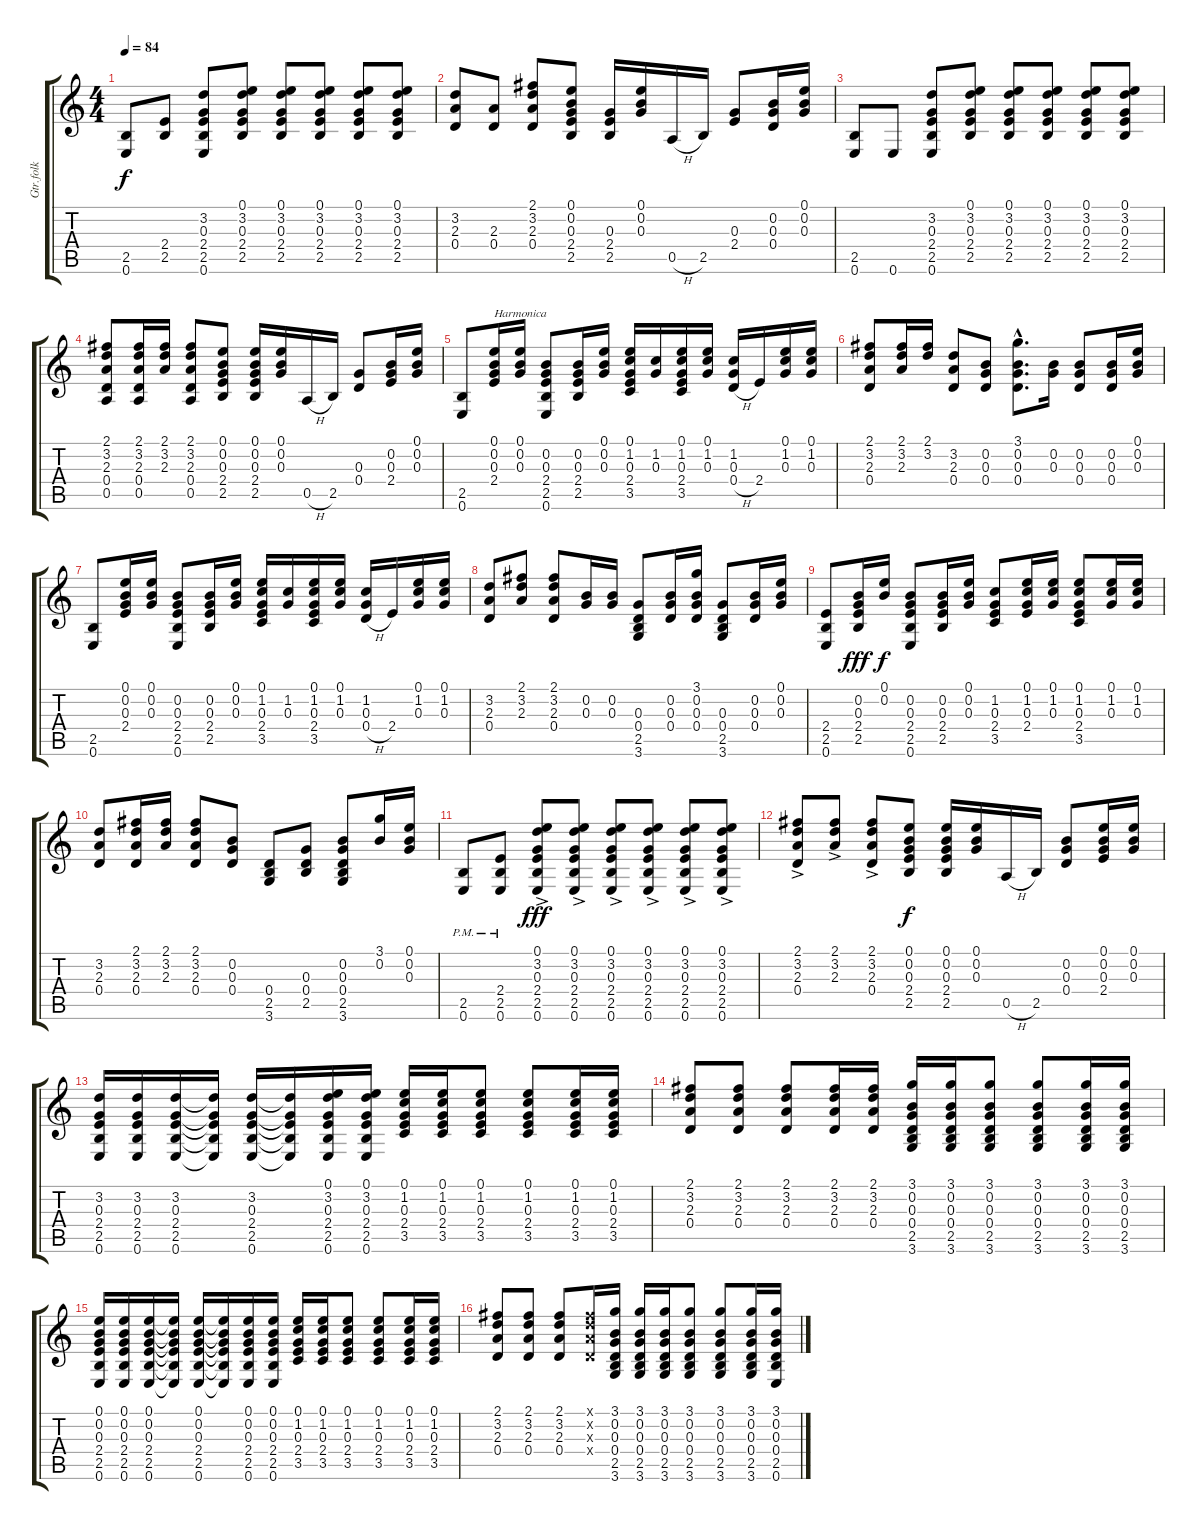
\track ("Gtr.folk" "Gtr.folk") {instrument acousticguitarsteel}
\staff {score tabs}
\tuning (E4 B3 G3 D3 A2 E2) {hide}
\ts (4 4)
\tempo 84
\clef g2
\ks c
(2.5 0.6).8{dy f instrument acousticguitarsteel} (2.4 2.5).8 (3.2 0.3 2.4 2.5 0.6).8 (0.1 3.2 0.3 2.4 2.5).8 (0.1 3.2 0.3 2.4 2.5).8 (0.1 3.2 0.3 2.4 2.5).8 (0.1 3.2 0.3 2.4 2.5).8 (0.1 3.2 0.3 2.4 2.5).8 |
(3.2 2.3 0.4).8 (2.3 0.4).8 (2.1 3.2 2.3 0.4).8 (0.1 0.2 0.3 2.4 2.5).8 (0.3 2.4 2.5).16 (0.1 0.2 0.3).16 0.5{h}.16 2.5.16 (0.3 2.4).8 (0.2 0.3 0.4).16 (0.1 0.2 0.3).16 |
(2.5 0.6).8 0.6.8 (3.2 0.3 2.4 2.5 0.6).8 (0.1 3.2 0.3 2.4 2.5).8 (0.1 3.2 0.3 2.4 2.5).8 (0.1 3.2 0.3 2.4 2.5).8 (0.1 3.2 0.3 2.4 2.5).8 (0.1 3.2 0.3 2.4 2.5).8 |
(2.1 3.2 2.3 0.4 0.5).8 (2.1 3.2 2.3 0.4 0.5).16 (2.1 3.2 2.3).16 (2.1 3.2 2.3 0.4 0.5).8 (0.1 0.2 0.3 2.4 2.5).8 (0.1 0.2 0.3 2.4 2.5).16 (0.1 0.2 0.3).16 0.5{h}.16 2.5.16 (0.3 0.4).8 (0.2 0.3 2.4).16 (0.1 0.2 0.3).16 |
(2.5 0.6).8 (0.1 0.2 0.3 2.4).16{txt "Harmonica"} (0.1 0.2 0.3).16 (0.2 0.3 2.4 2.5 0.6).8 (0.2 0.3 2.4 2.5).16 (0.1 0.2 0.3).16 (0.1 1.2 0.3 2.4 3.5).16 (1.2 0.3).16 (0.1 1.2 0.3 2.4 3.5).16 (0.1 1.2 0.3).16 (1.2 0.3 0.4{h}).16 2.4.16 (0.1 1.2 0.3).16 (0.1 1.2 0.3).16 |
(2.1 3.2 2.3 0.4).8 (2.1 3.2 2.3).16 (2.1 3.2).16 (3.2 2.3 0.4).8 (0.2 0.3 0.4).8 (3.1{hac} 0.2{hac} 0.3{hac} 0.4{hac}).8{d} (0.2 0.3).16 (0.2 0.3 0.4).8 (0.2 0.3 0.4).16 (0.1 0.2 0.3).16 |
(2.5 0.6).8 (0.1 0.2 0.3 2.4).16 (0.1 0.2 0.3).16 (0.2 0.3 2.4 2.5 0.6).8 (0.2 0.3 2.4 2.5).16 (0.1 0.2 0.3).16 (0.1 1.2 0.3 2.4 3.5).16 (1.2 0.3).16 (0.1 1.2 0.3 2.4 3.5).16 (0.1 1.2 0.3).16 (1.2 0.3 0.4{h}).16 2.4.16 (0.1 1.2 0.3).16 (0.1 1.2 0.3).16 |
(3.2 2.3 0.4).8 (2.1 3.2 2.3).8 (2.1 3.2 2.3 0.4).8 (0.2 0.3).16 (0.2 0.3).16 (0.3 0.4 2.5 3.6).8 (0.2 0.3 0.4).16 (3.1 0.2 0.3 0.4).16 (0.3 0.4 2.5 3.6).8 (0.2 0.3 0.4).16 (0.1 0.2 0.3).16 |
(2.4 2.5 0.6).8 (0.2 0.3 2.4 2.5).16{dy fff} (0.1 0.2).16{dy f} (0.2 0.3 2.4 2.5 0.6).8 (0.2 0.3 2.4 2.5).16 (0.1 0.2 0.3).16 (1.2 0.3 2.4 3.5).8 (0.1 1.2 0.3 2.4).16 (0.1 1.2 0.3).16 (0.1 1.2 0.3 2.4 3.5).8 (0.1 1.2 0.3).16 (0.1 1.2 0.3).16 |
(3.2 2.3 0.4).8 (2.1 3.2 2.3 0.4).16 (2.1 3.2 2.3).16 (2.1 3.2 2.3 0.4).8 (0.2 0.3 0.4).8 (0.4 2.5 3.6).8 (0.3 0.4 2.5).8 (0.2 0.3 0.4 2.5 3.6).8 (3.1 0.2).16 (0.1 0.2 0.3).16 |
(2.5{pm} 0.6).8 (2.4 2.5{pm} 0.6{pm}).8 (0.1 3.2 0.3 2.4 2.5 0.6{ac}).8{dy fff} (0.1 3.2 0.3 2.4 2.5 0.6{ac}).8 (0.1 3.2 0.3 2.4 2.5 0.6{ac}).8 (0.1 3.2 0.3 2.4 2.5 0.6{ac}).8 (0.1 3.2 0.3 2.4 2.5 0.6{ac}).8 (0.1 3.2 0.3 2.4 2.5 0.6{ac}).8 |
(2.1 3.2 2.3 0.4{ac}).8 (2.1 3.2 2.3{ac}).8 (2.1 3.2 2.3{ac} 0.4).8 (0.1 0.2 0.3 2.4 2.5).8{dy f} (0.1 0.2 0.3 2.4 2.5).16 (0.1 0.2 0.3).16 0.5{h}.16 2.5.16 (0.2 0.3 0.4).8 (0.1 0.2 0.3 2.4).16 (0.1 0.2 0.3).16 |
(3.2 0.3 2.4 2.5 0.6).16 (3.2 0.3 2.4 2.5 0.6).16 (3.2 0.3 2.4 2.5 0.6).16 (3.2{t} 0.3{t} 2.4{t} 2.5{t} 0.6{t}).16 (3.2 0.3 2.4 2.5 0.6).16 (3.2{t} 0.3{t} 2.4{t} 2.5{t} 0.6{t}).16 (0.1 3.2 0.3 2.4 2.5 0.6).16 (0.1 3.2 0.3 2.4 2.5 0.6).16 (0.1 1.2 0.3 2.4 3.5).16 (0.1 1.2 0.3 2.4 3.5).16 (0.1 1.2 0.3 2.4 3.5).8 (0.1 1.2 0.3 2.4 3.5).8 (0.1 1.2 0.3 2.4 3.5).16 (0.1 1.2 0.3 2.4 3.5).16 |
(2.1 3.2 2.3 0.4).8 (2.1 3.2 2.3 0.4).8 (2.1 3.2 2.3 0.4).8 (2.1 3.2 2.3 0.4).16 (2.1 3.2 2.3 0.4).16 (3.1 0.2 0.3 0.4 2.5 3.6).16 (3.1 0.2 0.3 0.4 2.5 3.6).16 (3.1 0.2 0.3 0.4 2.5 3.6).8 (3.1 0.2 0.3 0.4 2.5 3.6).8 (3.1 0.2 0.3 0.4 2.5 3.6).16 (3.1 0.2 0.3 0.4 2.5 3.6).16 |
(0.1 0.2 0.3 2.4 2.5 0.6).16 (0.1 0.2 0.3 2.4 2.5 0.6).16 (0.1 0.2 0.3 2.4 2.5 0.6).16 (0.1{t} 0.2{t} 0.3{t} 2.4{t} 2.5{t} 0.6{t}).16 (0.1 0.2 0.3 2.4 2.5 0.6).16 (0.1{t} 0.2{t} 0.3{t} 2.4{t} 2.5{t} 0.6{t}).16 (0.1 0.2 0.3 2.4 2.5 0.6).16 (0.1 0.2 0.3 2.4 2.5 0.6).16 (0.1 1.2 0.3 2.4 3.5).16 (0.1 1.2 0.3 2.4 3.5).16 (0.1 1.2 0.3 2.4 3.5).8 (0.1 1.2 0.3 2.4 3.5).8 (0.1 1.2 0.3 2.4 3.5).16 (0.1 1.2 0.3 2.4 3.5).16 |
(2.1 3.2 2.3 0.4).8 (2.1 3.2 2.3 0.4).8 (2.1 3.2 2.3 0.4).8 (2.1{x} 3.2{x} 2.3{x} 0.4{x}).16 (3.1 0.2 0.3 0.4 2.5 3.6).16 (3.1 0.2 0.3 0.4 2.5 3.6).16 (3.1 0.2 0.3 0.4 2.5 3.6).16 (3.1 0.2 0.3 0.4 2.5 3.6).8 (3.1 0.2 0.3 0.4 2.5 3.6).8 (3.1 0.2 0.3 0.4 2.5 3.6).16 (3.1 0.2 0.3 0.4 2.5 0.6).16
